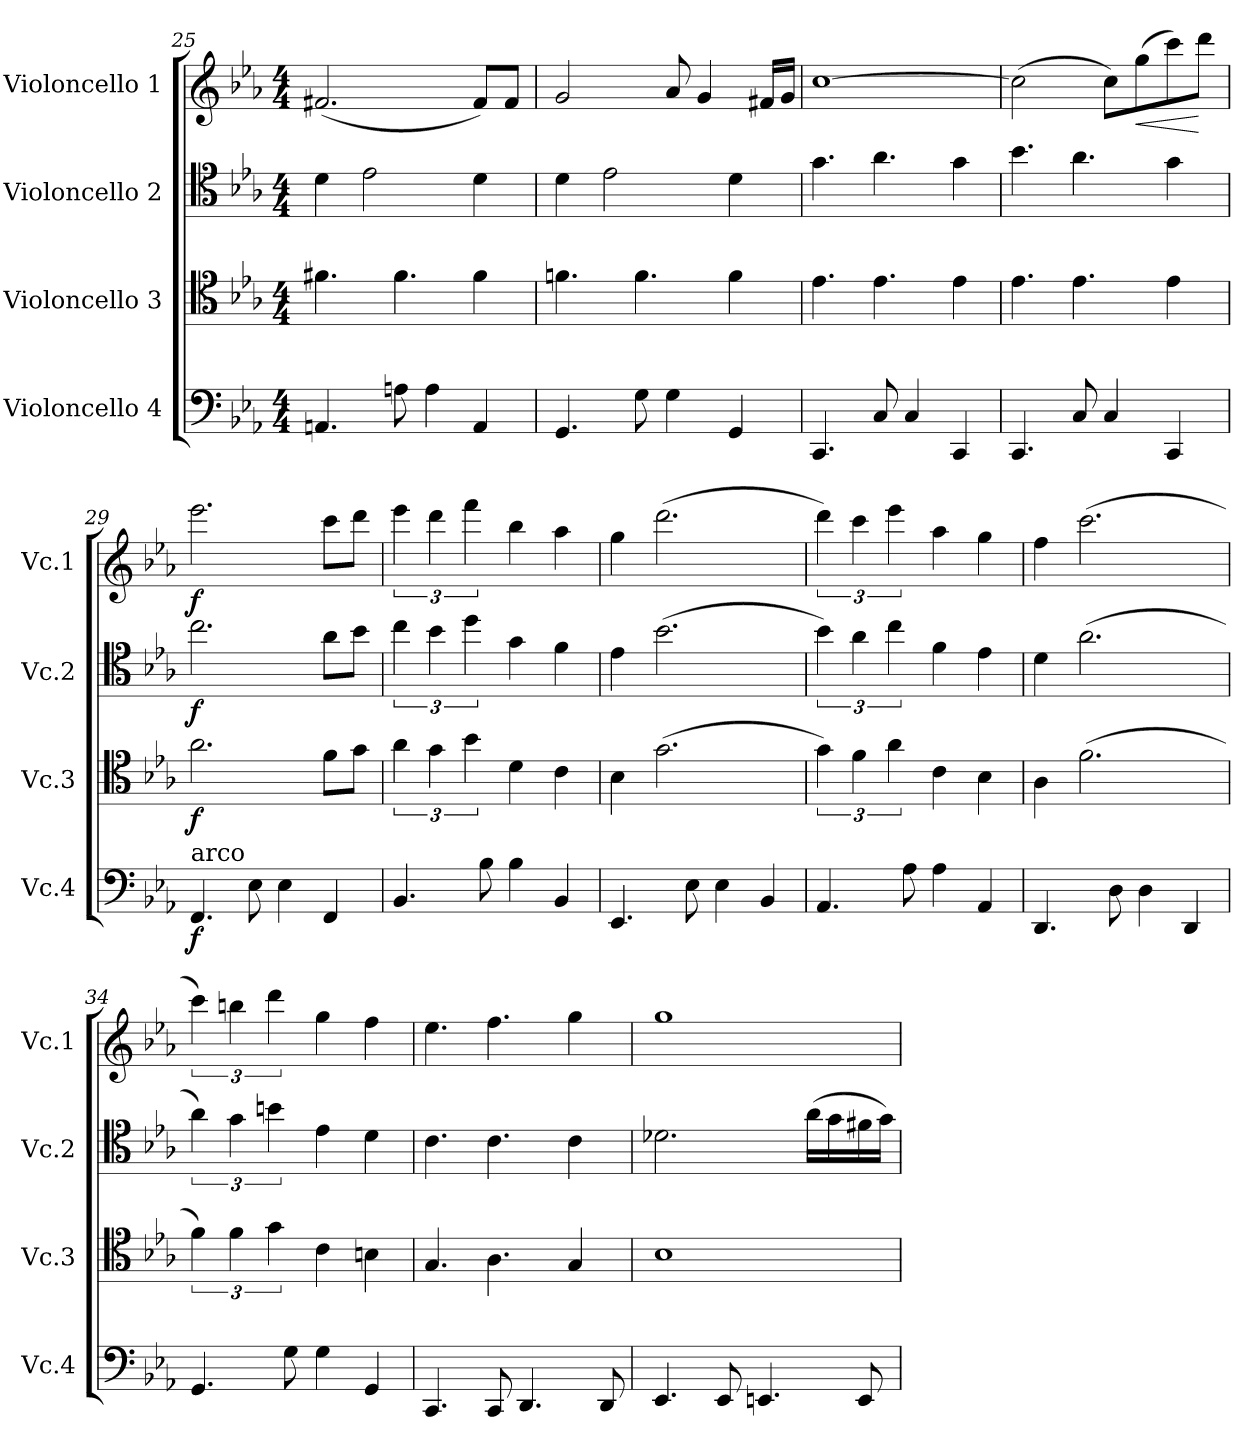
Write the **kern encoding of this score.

**kern	**dynam	**kern	**dynam	**kern	**dynam	**kern	**dynam
*part4	*part4	*part3	*part3	*part2	*part2	*part1	*part1
*staff4	*staff4	*staff3	*staff3	*staff2	*staff2	*staff1	*staff1
*I"Violoncello 4	*	*I"Violoncello 3	*	*I"Violoncello 2	*	*I"Violoncello 1	*
*I'Vc.4	*	*I'Vc.3	*	*I'Vc.2	*	*I'Vc.1	*
*clefF4	*	*clefC4	*	*clefC4	*	*clefG2	*
*k[b-e-a-]	*	*k[b-e-a-]	*	*k[b-e-a-]	*	*k[b-e-a-]	*
*M4/4	*	*M4/4	*	*M4/4	*	*M4/4	*
=25	=25	=25	=25	=25	=25	=25	=25
4.AAn/	.	4.f#X\	.	4d\	.	(2.f#X/	.
.	.	.	.	2e-\	.	.	.
8An\	.	4.f#\	.	.	.	.	.
4A\	.	.	.	.	.	.	.
4AA/	.	4f#\	.	4d\	.	8f#/L)	.
.	.	.	.	.	.	8f#/J	.
=26	=26	=26	=26	=26	=26	=26	=26
4.GG/	.	4.fn\	.	4d\	.	2g/	.
.	.	.	.	2e-\	.	.	.
8G\	.	4.f\	.	.	.	.	.
4G\	.	.	.	.	.	8a-/	.
.	.	.	.	.	.	4g/	.
4GG/	.	4f\	.	4d\	.	.	.
.	.	.	.	.	.	16f#X/LL	.
.	.	.	.	.	.	16g/JJ	.
=27	=27	=27	=27	=27	=27	=27	=27
4.CC/	.	4.e-\	.	4.g\	.	[1cc	.
8C/	.	4.e-\	.	4.a-\	.	.	.
4C/	.	.	.	.	.	.	.
4CC/	.	4e-\	.	4g\	.	.	.
=28	=28	=28	=28	=28	=28	=28	=28
4.CC/	.	4.e-\	.	4.b-\	.	(2cc\]	.
8C/	.	4.e-\	.	4.a-\	.	.	.
4C/	.	.	.	.	.	8cc\L)	.
!	!	!	!	!	!	!	!LO:HP:b
.	.	.	.	.	.	(8gg\	<
4CC/	.	4e-\	.	4g\	.	8ccc\)	.
.	.	.	.	.	.	8ddd\J	[
=29	=29	=29	=29	=29	=29	=29	=29
!LO:TX:a:t=arco	!	!	!	!	!	!	!
!	!LO:DY:b	!	!LO:DY:b	!	!LO:DY:b	!	!LO:DY:b
4.FF/	f	2.a-\	f	2.cc\	f	2.eee-\	f
8E-\	.	.	.	.	.	.	.
4E-\	.	.	.	.	.	.	.
4FF/	.	8f\L	.	8a-\L	.	8ccc\L	.
.	.	8g\J	.	8b-\J	.	8ddd\J	.
!!LO:LB:g=z
=30	=30	=30	=30	=30	=30	=30	=30
4.BB-/	.	6a-\	.	6cc\	.	6eee-\	.
.	.	6g\	.	6b-\	.	6ddd\	.
.	.	6b-\	.	6dd\	.	6fff\	.
8B-\	.	.	.	.	.	.	.
4B-\	.	4d\	.	4g\	.	4bb-\	.
4BB-/	.	4c\	.	4f\	.	4aa-\	.
=31	=31	=31	=31	=31	=31	=31	=31
4.EE-/	.	4B-\	.	4e-\	.	4gg\	.
.	.	(2.g\	.	(2.b-\	.	(2.ddd\	.
8E-\	.	.	.	.	.	.	.
4E-\	.	.	.	.	.	.	.
4BB-/	.	.	.	.	.	.	.
=32	=32	=32	=32	=32	=32	=32	=32
4.AA-/	.	6g\)	.	6b-\)	.	6ddd\)	.
.	.	6f\	.	6a-\	.	6ccc\	.
.	.	6a-\	.	6cc\	.	6eee-\	.
8A-\	.	.	.	.	.	.	.
4A-\	.	4c\	.	4f\	.	4aa-\	.
4AA-/	.	4B-\	.	4e-\	.	4gg\	.
=33	=33	=33	=33	=33	=33	=33	=33
4.DD/	.	4A-\	.	4d\	.	4ff\	.
.	.	(2.f\	.	(2.a-\	.	(2.ccc\	.
8D\	.	.	.	.	.	.	.
4D\	.	.	.	.	.	.	.
4DD/	.	.	.	.	.	.	.
=34	=34	=34	=34	=34	=34	=34	=34
4.GG/	.	6f\)	.	6a-\)	.	6ccc\)	.
.	.	6f\	.	6g\	.	6bbn\	.
.	.	6g\	.	6bn\	.	6ddd\	.
8G\	.	.	.	.	.	.	.
4G\	.	4c\	.	4e-\	.	4gg\	.
4GG/	.	4Bn\	.	4d\	.	4ff\	.
=35	=35	=35	=35	=35	=35	=35	=35
4.CC/	.	4.G/	.	4.c\	.	4.ee-\	.
8CC/	.	4.A-\	.	4.c\	.	4.ff\	.
4.DD/	.	.	.	.	.	.	.
.	.	4G/	.	4c\	.	4gg\	.
8DD/	.	.	.	.	.	.	.
=36	=36	=36	=36	=36	=36	=36	=36
4.EE-/	.	1B-	.	2.d-X\	.	1gg	.
8EE-/	.	.	.	.	.	.	.
4.EEn/	.	.	.	.	.	.	.
.	.	.	.	(16a-\LL	.	.	.
.	.	.	.	16g\	.	.	.
8EE/	.	.	.	16f#X\	.	.	.
.	.	.	.	16g\JJ)	.	.	.
=	=	=	=	=	=	=	=
*-	*-	*-	*-	*-	*-	*-	*-
